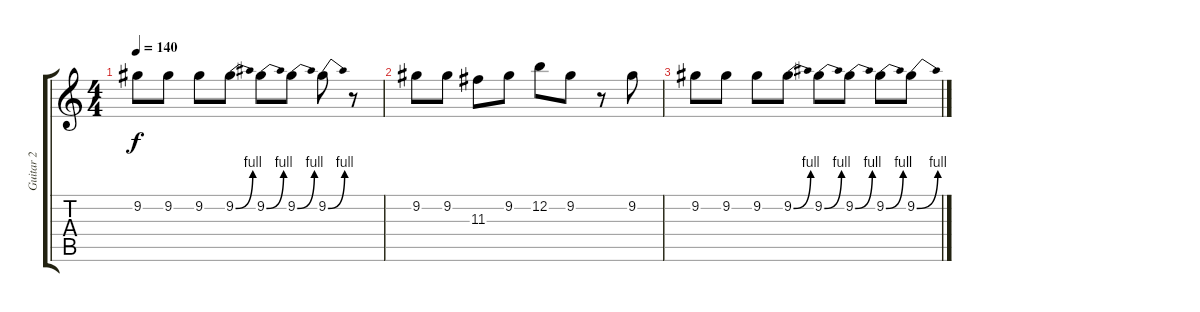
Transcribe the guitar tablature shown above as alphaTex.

\track ("Guitar 2" "Guitar 2") {instrument distortionguitar}
\staff {score tabs}
\tuning (E4 B3 G3 D3 A2 E2) {hide}
\ts (4 4)
\tempo 140
\clef g2
\ks c
9.2.8{dy f} 9.2.8 9.2.8 9.2{be (bend 0 0 60 4)}.8 9.2{be (bend 0 0 60 4)}.8 9.2{be (bend 0 0 60 4)}.8 9.2{be (bend 0 0 60 4)}.8 r.8 |
9.2.8 9.2.8 11.3.8 9.2.8 12.2.8 9.2.8 r.8 9.2.8 |
9.2.8 9.2.8 9.2.8 9.2{be (bend 0 0 60 4)}.8 9.2{be (bend 0 0 60 4)}.8 9.2{be (bend 0 0 60 4)}.8 9.2{be (bend 0 0 60 4)}.8 9.2{be (bend 0 0 60 4)}.8
